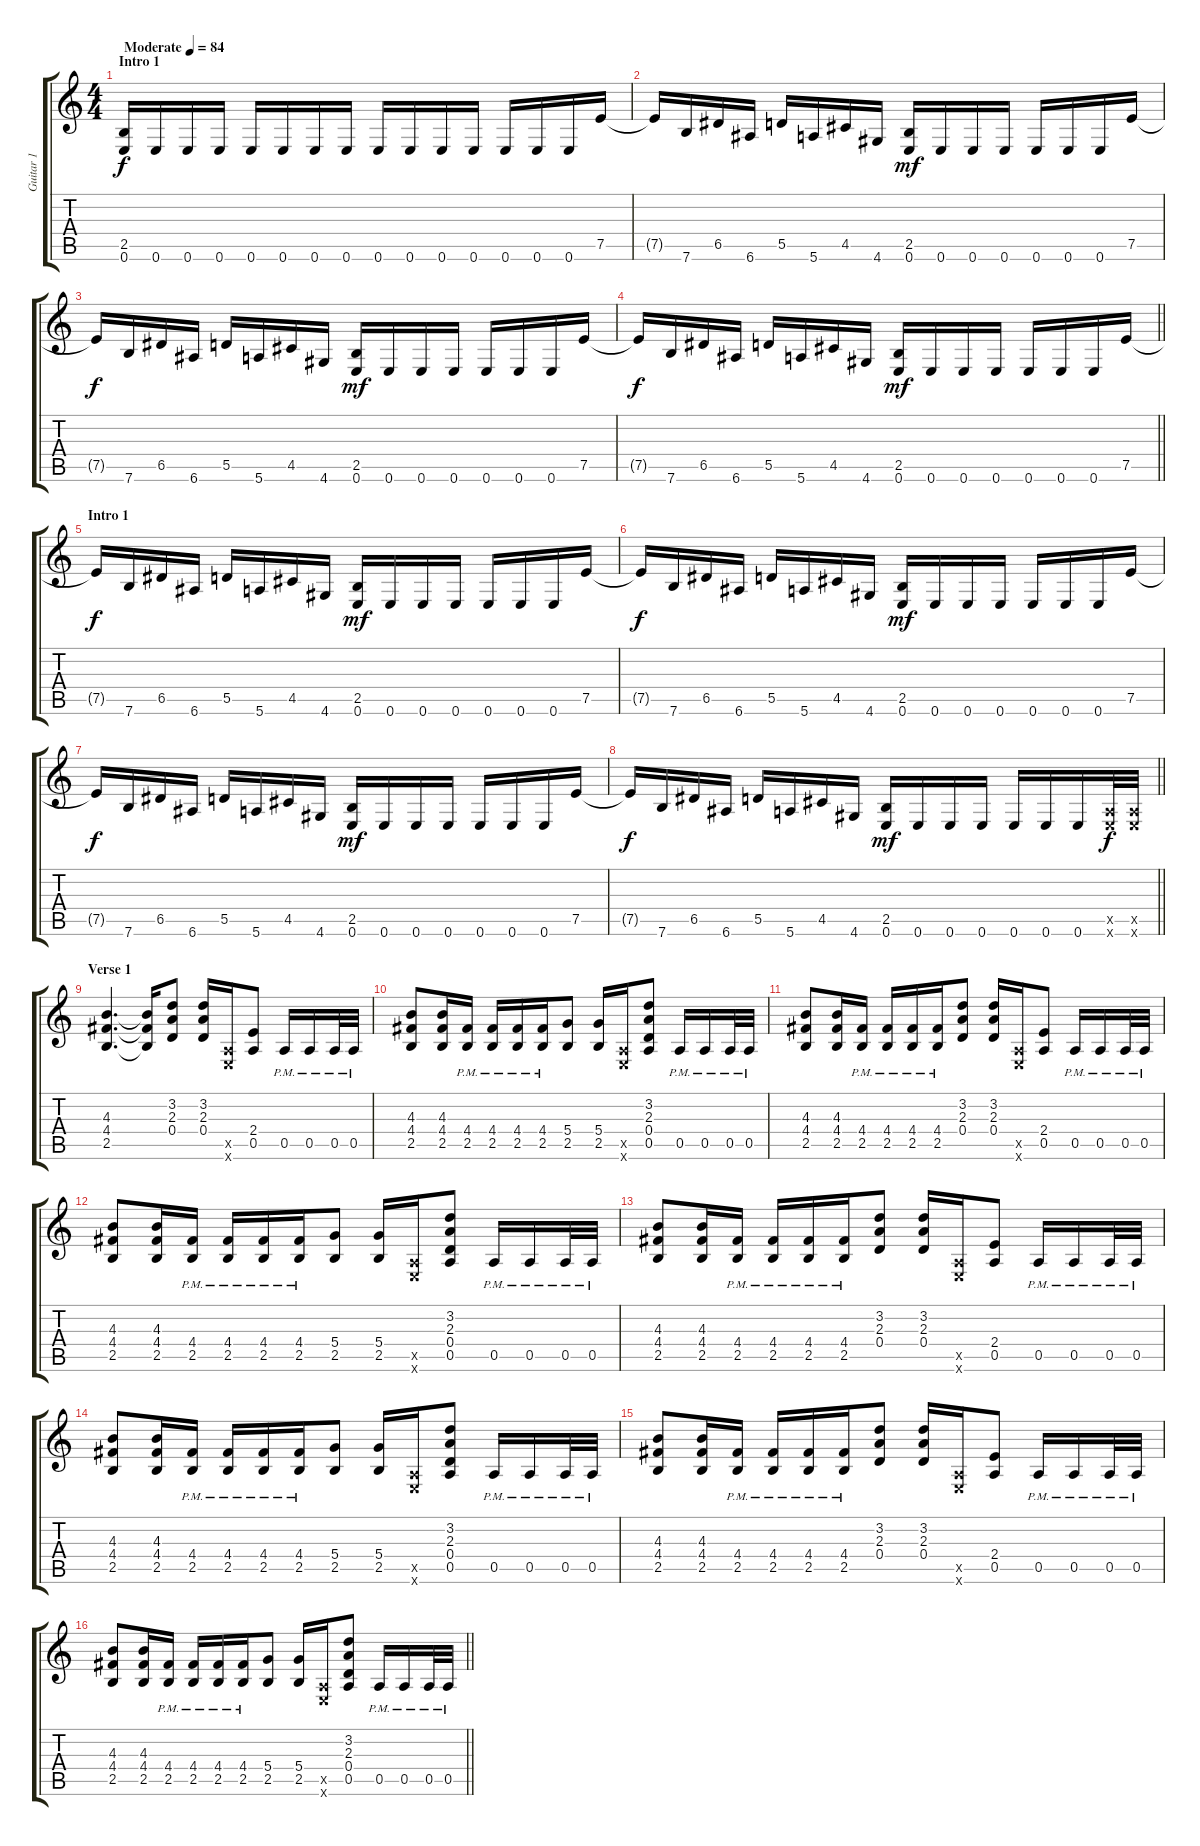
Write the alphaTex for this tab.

\track ("Guitar 1" "Guitar 1") {instrument distortionguitar}
\staff {score tabs}
\tuning (E4 B3 G3 D3 A2 E2) {hide}
\ts (4 4)
\section ("" "Intro 1")
\tempo (84 "Moderate")
\clef g2
\ks c
(2.5 0.6).16{dy f instrument distortionguitar} 0.6.16 0.6.16 0.6.16 0.6.16 0.6.16 0.6.16 0.6.16 0.6.16 0.6.16 0.6.16 0.6.16 0.6.16 0.6.16 0.6.16 7.5.16 |
7.5{t}.16 7.6.16 6.5.16 6.6.16 5.5.16 5.6.16 4.5.16 4.6.16 (2.5 0.6).16{dy mf} 0.6.16 0.6.16 0.6.16 0.6.16 0.6.16 0.6.16 7.5.16 |
7.5{t}.16{dy f} 7.6.16 6.5.16 6.6.16 5.5.16 5.6.16 4.5.16 4.6.16 (2.5 0.6).16{dy mf} 0.6.16 0.6.16 0.6.16 0.6.16 0.6.16 0.6.16 7.5.16 |
\barLineRight lightlight
7.5{t}.16{dy f} 7.6.16 6.5.16 6.6.16 5.5.16 5.6.16 4.5.16 4.6.16 (2.5 0.6).16{dy mf} 0.6.16 0.6.16 0.6.16 0.6.16 0.6.16 0.6.16 7.5.16 |
\section ("" "Intro 1")
7.5{t}.16{dy f} 7.6.16 6.5.16 6.6.16 5.5.16 5.6.16 4.5.16 4.6.16 (2.5 0.6).16{dy mf} 0.6.16 0.6.16 0.6.16 0.6.16 0.6.16 0.6.16 7.5.16 |
7.5{t}.16{dy f} 7.6.16 6.5.16 6.6.16 5.5.16 5.6.16 4.5.16 4.6.16 (2.5 0.6).16{dy mf} 0.6.16 0.6.16 0.6.16 0.6.16 0.6.16 0.6.16 7.5.16 |
7.5{t}.16{dy f} 7.6.16 6.5.16 6.6.16 5.5.16 5.6.16 4.5.16 4.6.16 (2.5 0.6).16{dy mf} 0.6.16 0.6.16 0.6.16 0.6.16 0.6.16 0.6.16 7.5.16 |
\barLineRight lightlight
7.5{t}.16{dy f} 7.6.16 6.5.16 6.6.16 5.5.16 5.6.16 4.5.16 4.6.16 (2.5 0.6).16{dy mf} 0.6.16 0.6.16 0.6.16 0.6.16 0.6.16 0.6.16 (0.5{x} 0.6{x}).32{dy f} (0.5{x} 0.6{x}).32 |
\section ("" "Verse 1")
(4.3 4.4 2.5).4{d} (4.3{t} 4.4{t} 2.5{t}).16 (3.2 2.3 0.4).8 (3.2 2.3 0.4).16 (0.5{x} 0.6{x}).16 (2.4 0.5).8 0.5{pm}.16 0.5{pm}.16 0.5{pm}.32 0.5{pm}.32 |
(4.3 4.4 2.5).8 (4.3 4.4 2.5).16 (4.4{pm} 2.5{pm}).16 (4.4{pm} 2.5{pm}).16 (4.4{pm} 2.5{pm}).16 (4.4{pm} 2.5{pm}).16 (5.4 2.5).8 (5.4 2.5).16 (0.5{x} 0.6{x}).16 (3.2 2.3 0.4 0.5).8 0.5{pm}.16 0.5{pm}.16 0.5{pm}.32 0.5{pm}.32 |
(4.3 4.4 2.5).8 (4.3 4.4 2.5).16 (4.4{pm} 2.5{pm}).16 (4.4{pm} 2.5{pm}).16 (4.4{pm} 2.5{pm}).16 (4.4{pm} 2.5{pm}).16 (3.2 2.3 0.4).8 (3.2 2.3 0.4).16 (0.5{x} 0.6{x}).16 (2.4 0.5).8 0.5{pm}.16 0.5{pm}.16 0.5{pm}.32 0.5{pm}.32 |
(4.3 4.4 2.5).8 (4.3 4.4 2.5).16 (4.4{pm} 2.5{pm}).16 (4.4{pm} 2.5{pm}).16 (4.4{pm} 2.5{pm}).16 (4.4{pm} 2.5{pm}).16 (5.4 2.5).8 (5.4 2.5).16 (0.5{x} 0.6{x}).16 (3.2 2.3 0.4 0.5).8 0.5{pm}.16 0.5{pm}.16 0.5{pm}.32 0.5{pm}.32 |
(4.3 4.4 2.5).8 (4.3 4.4 2.5).16 (4.4{pm} 2.5{pm}).16 (4.4{pm} 2.5{pm}).16 (4.4{pm} 2.5{pm}).16 (4.4{pm} 2.5{pm}).16 (3.2 2.3 0.4).8 (3.2 2.3 0.4).16 (0.5{x} 0.6{x}).16 (2.4 0.5).8 0.5{pm}.16 0.5{pm}.16 0.5{pm}.32 0.5{pm}.32 |
(4.3 4.4 2.5).8 (4.3 4.4 2.5).16 (4.4{pm} 2.5{pm}).16 (4.4{pm} 2.5{pm}).16 (4.4{pm} 2.5{pm}).16 (4.4{pm} 2.5{pm}).16 (5.4 2.5).8 (5.4 2.5).16 (0.5{x} 0.6{x}).16 (3.2 2.3 0.4 0.5).8 0.5{pm}.16 0.5{pm}.16 0.5{pm}.32 0.5{pm}.32 |
(4.3 4.4 2.5).8 (4.3 4.4 2.5).16 (4.4{pm} 2.5{pm}).16 (4.4{pm} 2.5{pm}).16 (4.4{pm} 2.5{pm}).16 (4.4{pm} 2.5{pm}).16 (3.2 2.3 0.4).8 (3.2 2.3 0.4).16 (0.5{x} 0.6{x}).16 (2.4 0.5).8 0.5{pm}.16 0.5{pm}.16 0.5{pm}.32 0.5{pm}.32 |
\barLineRight lightlight
(4.3 4.4 2.5).8 (4.3 4.4 2.5).16 (4.4{pm} 2.5{pm}).16 (4.4{pm} 2.5{pm}).16 (4.4{pm} 2.5{pm}).16 (4.4{pm} 2.5{pm}).16 (5.4 2.5).8 (5.4 2.5).16 (0.5{x} 0.6{x}).16 (3.2 2.3 0.4 0.5).8 0.5{pm}.16 0.5{pm}.16 0.5{pm}.32 0.5{pm}.32
